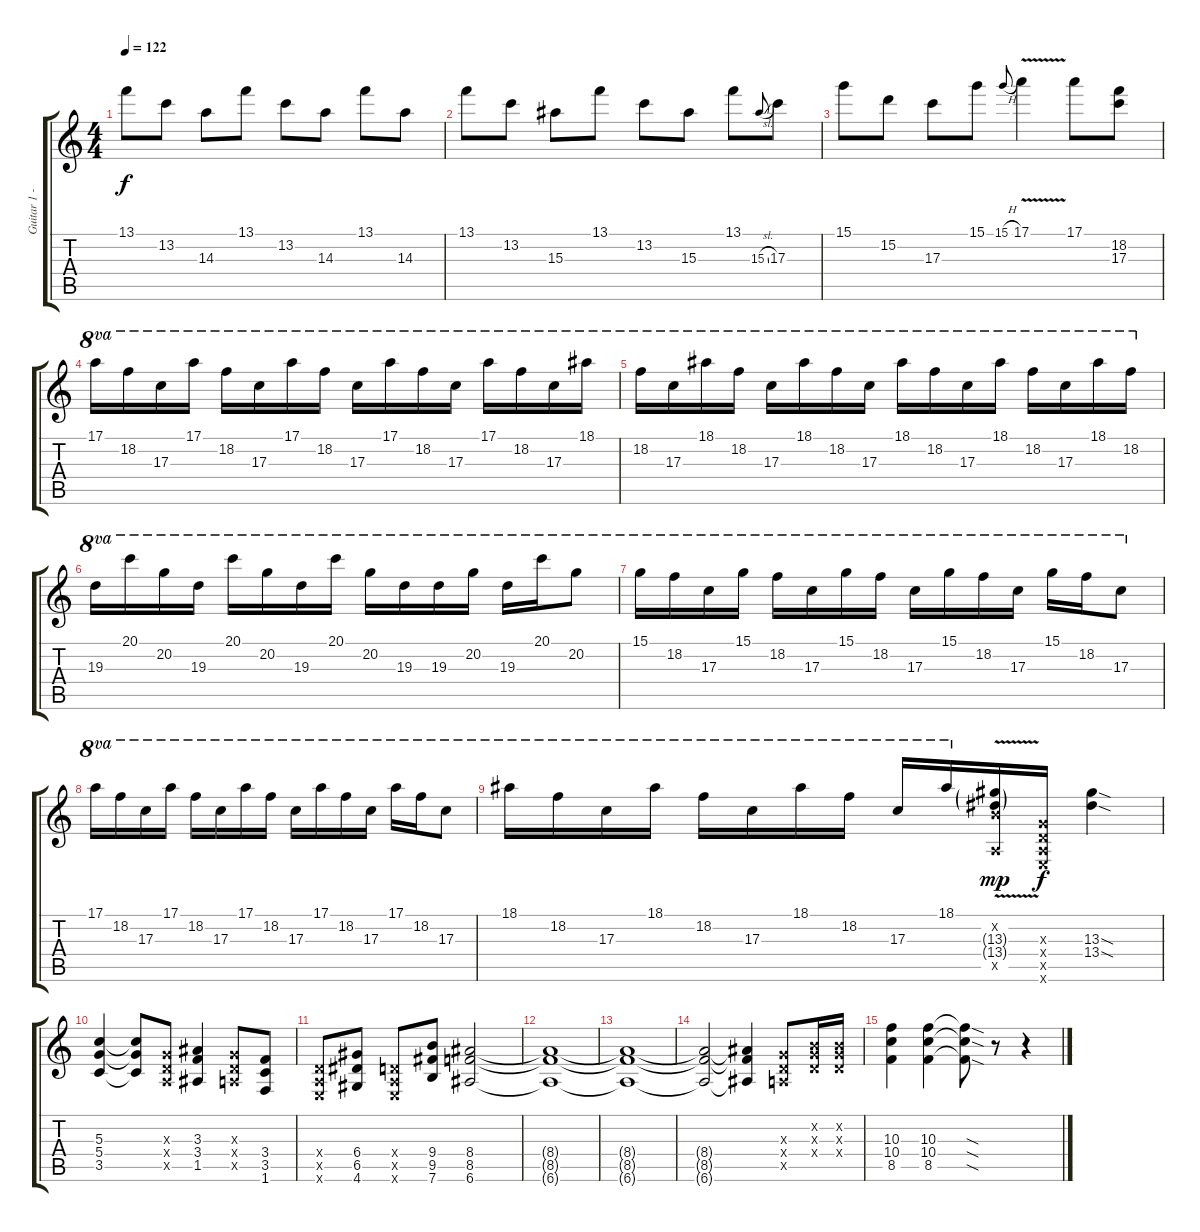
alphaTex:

\track ("Guitar 1 - Brad Paisley" "Guitar 1 -") {instrument distortionguitar}
\staff {score tabs}
\tuning (E4 B3 G3 D3 A2 E2) {hide}
\ts (4 4)
\tempo 122
\clef g2
\ks c
13.1.8{dy f} 13.2.8 14.3.8 13.1.8 13.2.8 14.3.8 13.1.8 14.3.8 |
13.1.8 13.2.8 15.3.8 13.1.8 13.2.8 15.3.8 13.1.8 15.3{sl}.8{gr onbeat} 17.3.8 |
15.1.8 15.2.8 17.3.8 15.1.8 15.1{h}.8{gr onbeat} 17.1{v}.4 17.1.8 (18.2 17.3).8 |
17.1.16{ot 8va} 18.2.16{ot 8va} 17.3.16{ot 8va} 17.1.16{ot 8va} 18.2.16{ot 8va} 17.3.16{ot 8va} 17.1.16{ot 8va} 18.2.16{ot 8va} 17.3.16{ot 8va} 17.1.16{ot 8va} 18.2.16{ot 8va} 17.3.16{ot 8va} 17.1.16{ot 8va} 18.2.16{ot 8va} 17.3.16{ot 8va} 18.1.16{ot 8va} |
18.2.16{ot 8va} 17.3.16{ot 8va} 18.1.16{ot 8va} 18.2.16{ot 8va} 17.3.16{ot 8va} 18.1.16{ot 8va} 18.2.16{ot 8va} 17.3.16{ot 8va} 18.1.16{ot 8va} 18.2.16{ot 8va} 17.3.16{ot 8va} 18.1.16{ot 8va} 18.2.16{ot 8va} 17.3.16{ot 8va} 18.1.16{ot 8va} 18.2.16{ot 8va} |
19.3.16{ot 8va} 20.1.16{ot 8va} 20.2.16{ot 8va} 19.3.16{ot 8va} 20.1.16{ot 8va} 20.2.16{ot 8va} 19.3.16{ot 8va} 20.1.16{ot 8va} 20.2.16{ot 8va} 19.3.16{ot 8va} 19.3.16{ot 8va} 20.2.16{ot 8va} 19.3.16{ot 8va} 20.1.16{ot 8va} 20.2.8{ot 8va} |
15.1.16{ot 8va} 18.2.16{ot 8va} 17.3.16{ot 8va} 15.1.16{ot 8va} 18.2.16{ot 8va} 17.3.16{ot 8va} 15.1.16{ot 8va} 18.2.16{ot 8va} 17.3.16{ot 8va} 15.1.16{ot 8va} 18.2.16{ot 8va} 17.3.16{ot 8va} 15.1.16{ot 8va} 18.2.16{ot 8va} 17.3.8{ot 8va} |
17.1.16{ot 8va} 18.2.16{ot 8va} 17.3.16{ot 8va} 17.1.16{ot 8va} 18.2.16{ot 8va} 17.3.16{ot 8va} 17.1.16{ot 8va} 18.2.16{ot 8va} 17.3.16{ot 8va} 17.1.16{ot 8va} 18.2.16{ot 8va} 17.3.16{ot 8va} 17.1.16{ot 8va} 18.2.16{ot 8va} 17.3.8{ot 8va} |
18.1.16{ot 8va} 18.2.16{ot 8va} 17.3.16{ot 8va} 18.1.16{ot 8va} 18.2.16{ot 8va} 17.3.16{ot 8va} 18.1.16{ot 8va} 18.2.16{ot 8va} 17.3.16{ot 8va} 18.1.16{ot 8va} (0.2{x} 13.3{v g} 13.4{v g} 0.5{x}).16{dy mp} (0.3{x} 0.4{x} 0.5{x} 0.6{x}).16{dy f} (13.3{sod} 13.4{sod}).4 |
(5.3 5.4 3.5).4 (5.3{t} 5.4{t} 3.5{t}).8 (0.3{x} 0.4{x} 0.5{x}).8 (3.3 3.4 1.5).4 (0.3{x} 0.4{x} 0.5{x}).8 (3.4 3.5 1.6).8 |
(0.4{x} 0.5{x} 0.6{x}).8 (6.4 6.5 4.6).8 (0.4{x} 0.5{x} 0.6{x}).8 (9.4 9.5 7.6).8 (8.4 8.5 6.6).2 |
(8.4{t} 8.5{t} 6.6{t}).1 |
(8.4{t} 8.5{t} 6.6{t}).1 |
(8.4{t} 8.5{t} 6.6{t}).2 (8.4{t} 8.5{t} 6.6{t}).4 (0.3{x} 0.4{x} 0.5{x}).8 (0.2{x} 0.3{x} 0.4{x}).16 (0.2{x} 0.3{x} 0.4{x}).16 |
(10.3 10.4 8.5).4 (10.3 10.4 8.5).4 (10.3{sod t} 10.4{sod t} 8.5{sod t}).8 r.8 r.4
